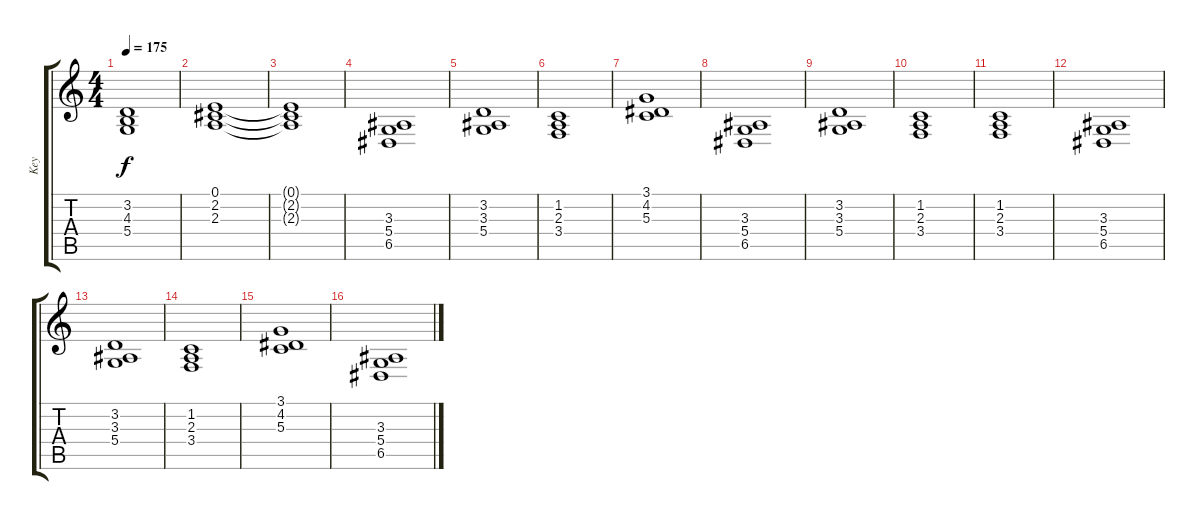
\track ("Key" "Key") {instrument stringensemble1}
\staff {score tabs}
\tuning (E4 B3 G3 D3 A2 D2) {hide}
\ts (4 4)
\tempo 175
\clef g2
\ks c
(3.2 4.3 5.4).1{dy f} |
(0.1 2.2 2.3).1 |
(0.1{t} 2.2{t} 2.3{t}).1 |
(3.3 5.4 6.5).1 |
(3.2 3.3 5.4).1 |
(1.2 2.3 3.4).1 |
(3.1 4.2 5.3).1 |
(3.3 5.4 6.5).1 |
(3.2 3.3 5.4).1 |
(1.2 2.3 3.4).1 |
(1.2 2.3 3.4).1 |
(3.3 5.4 6.5).1 |
(3.2 3.3 5.4).1 |
(1.2 2.3 3.4).1 |
(3.1 4.2 5.3).1 |
(3.3 5.4 6.5).1
